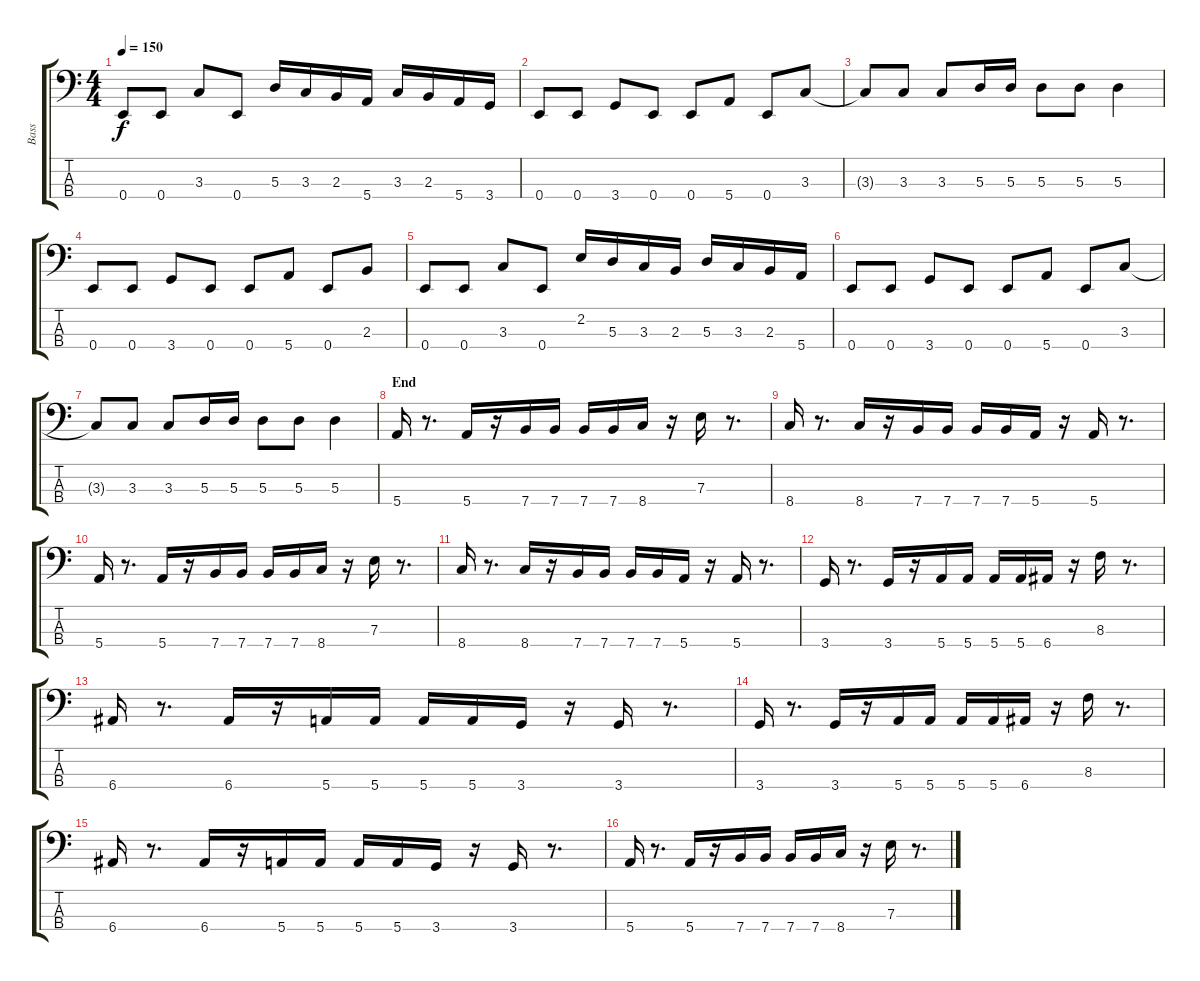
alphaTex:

\track ("Bass" "Bass") {instrument electricbassfinger}
\staff {score tabs}
\tuning (G2 D2 A1 E1) {hide}
\ts (4 4)
\tempo 150
\clef f4
\ks c
0.4.8{dy f} 0.4.8 3.3.8 0.4.8 5.3.16 3.3.16 2.3.16 5.4.16 3.3.16 2.3.16 5.4.16 3.4.16 |
0.4.8 0.4.8 3.4.8 0.4.8 0.4.8 5.4.8 0.4.8 3.3.8 |
3.3{t}.8 3.3.8 3.3.8 5.3.16 5.3.16 5.3.8 5.3.8 5.3.4 |
0.4.8 0.4.8 3.4.8 0.4.8 0.4.8 5.4.8 0.4.8 2.3.8 |
0.4.8 0.4.8 3.3.8 0.4.8 2.2.16 5.3.16 3.3.16 2.3.16 5.3.16 3.3.16 2.3.16 5.4.16 |
0.4.8 0.4.8 3.4.8 0.4.8 0.4.8 5.4.8 0.4.8 3.3.8 |
3.3{t}.8 3.3.8 3.3.8 5.3.16 5.3.16 5.3.8 5.3.8 5.3.4 |
\section ("" "End")
5.4.16 r.8{d} 5.4.16 r.16 7.4.16 7.4.16 7.4.16 7.4.16 8.4.16 r.16 7.3.16 r.8{d} |
8.4.16 r.8{d} 8.4.16 r.16 7.4.16 7.4.16 7.4.16 7.4.16 5.4.16 r.16 5.4.16 r.8{d} |
5.4.16 r.8{d} 5.4.16 r.16 7.4.16 7.4.16 7.4.16 7.4.16 8.4.16 r.16 7.3.16 r.8{d} |
8.4.16 r.8{d} 8.4.16 r.16 7.4.16 7.4.16 7.4.16 7.4.16 5.4.16 r.16 5.4.16 r.8{d} |
3.4.16 r.8{d} 3.4.16 r.16 5.4.16 5.4.16 5.4.16 5.4.16 6.4.16 r.16 8.3.16 r.8{d} |
6.4.16 r.8{d} 6.4.16 r.16 5.4.16 5.4.16 5.4.16 5.4.16 3.4.16 r.16 3.4.16 r.8{d} |
3.4.16 r.8{d} 3.4.16 r.16 5.4.16 5.4.16 5.4.16 5.4.16 6.4.16 r.16 8.3.16 r.8{d} |
6.4.16 r.8{d} 6.4.16 r.16 5.4.16 5.4.16 5.4.16 5.4.16 3.4.16 r.16 3.4.16 r.8{d} |
5.4.16 r.8{d} 5.4.16 r.16 7.4.16 7.4.16 7.4.16 7.4.16 8.4.16 r.16 7.3.16 r.8{d}
